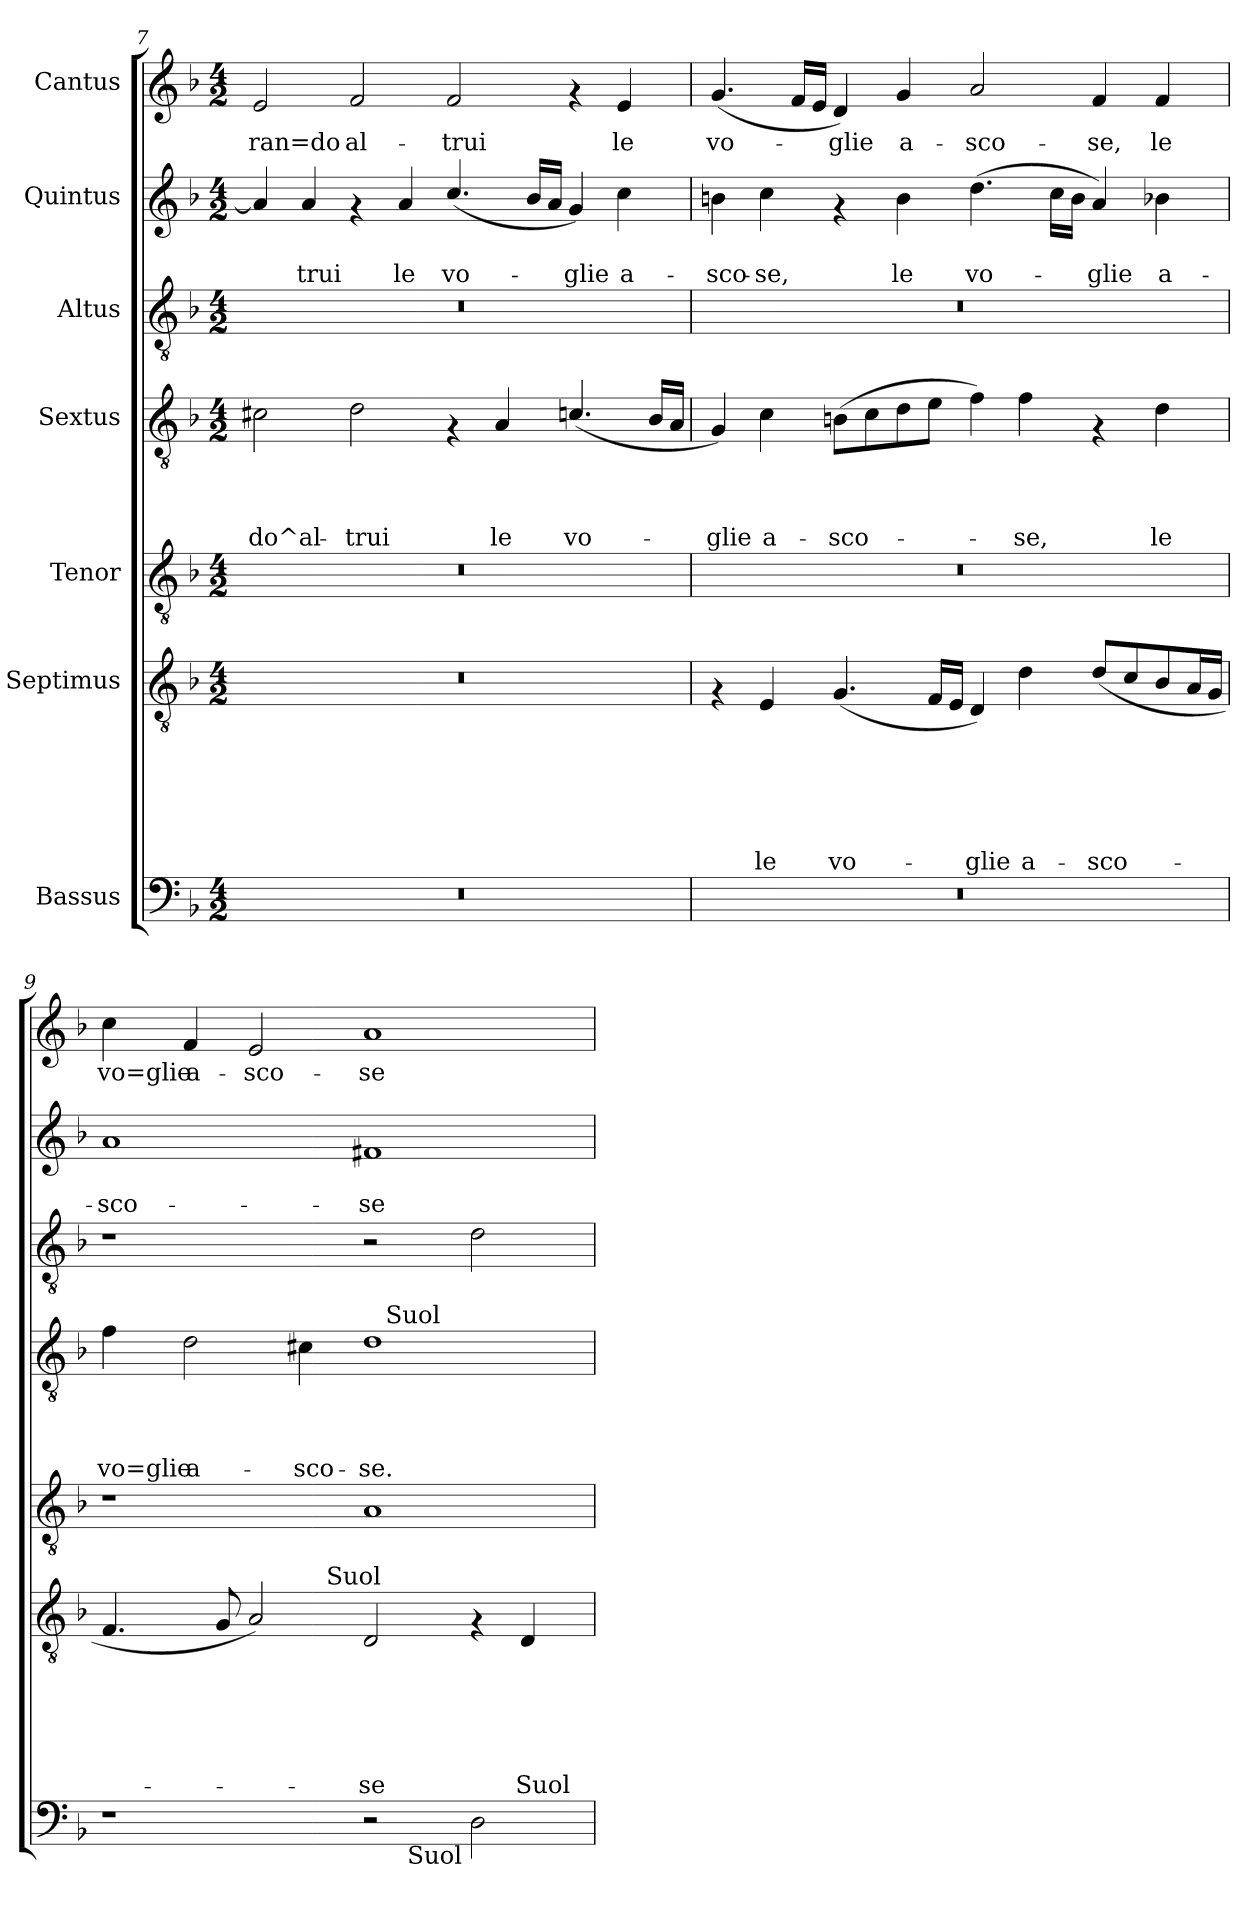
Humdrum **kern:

**kern	**kern	**text	**text	**text	**text	**text	**text	**kern	**kern	**text	**text	**text	**text	**kern	**kern	**text	**text	**kern	**text
*part7	*part6	*part6	*part6	*part6	*part6	*part6	*part6	*part5	*part4	*part4	*part4	*part4	*part4	*part3	*part2	*part2	*part2	*part1	*part1
*staff7	*staff6	*staff6	*staff6	*staff6	*staff6	*staff6	*staff6	*staff5	*staff4	*staff4	*staff4	*staff4	*staff4	*staff3	*staff2	*staff2	*staff2	*staff1	*staff1
*I"Bassus	*I"Septimus	*	*	*	*	*	*	*I"Tenor	*I"Sextus	*	*	*	*	*I"Altus	*I"Quintus	*	*	*I"Cantus	*
!!LO:PB:g=z
*clefF4	*clefGv2	*	*	*	*	*	*	*clefGv2	*clefGv2	*	*	*	*	*clefGv2	*clefG2	*	*	*clefG2	*
*k[b-]	*k[b-]	*	*	*	*	*	*	*k[b-]	*k[b-]	*	*	*	*	*k[b-]	*k[b-]	*	*	*k[b-]	*
*F:	*F:	*	*	*	*	*	*	*F:	*F:	*	*	*	*	*F:	*F:	*	*	*F:	*
*M4/2	*M4/2	*	*	*	*	*	*	*M4/2	*M4/2	*	*	*	*	*M4/2	*M4/2	*	*	*M4/2	*
=7	=7	=7	=7	=7	=7	=7	=7	=7	=7	=7	=7	=7	=7	=7	=7	=7	=7	=7	=7
!	!	!	!	!	!	!	!	!	!	!	!	!	!LO:LY:b	!	!	!	!	!	!LO:LY:b
0r	0r	.	.	.	.	.	.	0r	2c#X\	.	.	.	-do^al-	0r	4a/]	.	.	2e/	-ran=do
!	!	!	!	!	!	!	!	!	!	!	!	!	!	!	!	!	!LO:LY:b	!	!
.	.	.	.	.	.	.	.	.	.	.	.	.	.	.	4a/	.	-trui	.	.
!	!	!	!	!	!	!	!	!	!	!	!	!	!LO:LY:b	!	!	!	!	!	!LO:LY:b
.	.	.	.	.	.	.	.	.	2d\	.	.	.	-trui	.	4rf	.	.	2f/	al-
!	!	!	!	!	!	!	!	!	!	!	!	!	!	!	!	!	!LO:LY:b	!	!
.	.	.	.	.	.	.	.	.	.	.	.	.	.	.	4a/	.	le	.	.
!	!	!	!	!	!	!	!	!	!	!	!	!	!	!	!	!	!LO:LY:b	!	!LO:LY:b
.	.	.	.	.	.	.	.	.	4rF	.	.	.	.	.	(<4.cc/	.	vo-	2f/	-trui
!	!	!	!	!	!	!	!	!	!	!	!	!	!LO:LY:b	!	!	!	!	!	!
.	.	.	.	.	.	.	.	.	4A/	.	.	.	le	.	.	.	.	.	.
.	.	.	.	.	.	.	.	.	.	.	.	.	.	.	16b-/LL	.	.	.	.
.	.	.	.	.	.	.	.	.	.	.	.	.	.	.	16a/JJ	.	.	.	.
!	!	!	!	!	!	!	!	!	!	!	!	!	!LO:LY:b	!	!	!	!LO:LY:b	!	!
.	.	.	.	.	.	.	.	.	(<4.cn/	.	.	.	vo-	.	4g/)	.	-glie	4rf	.
!	!	!	!	!	!	!	!	!	!	!	!	!	!	!	!	!	!LO:LY:b	!	!LO:LY:b
.	.	.	.	.	.	.	.	.	.	.	.	.	.	.	4cc\	.	a-	4e/	le
.	.	.	.	.	.	.	.	.	16B-/LL	.	.	.	.	.	.	.	.	.	.
.	.	.	.	.	.	.	.	.	16A/JJ	.	.	.	.	.	.	.	.	.	.
=8	=8	=8	=8	=8	=8	=8	=8	=8	=8	=8	=8	=8	=8	=8	=8	=8	=8	=8	=8
!	!	!	!	!	!	!	!	!	!	!	!	!	!LO:LY:b	!	!	!	!LO:LY:b	!	!LO:LY:b
0r	4rF	.	.	.	.	.	.	0r	4G/)	.	.	.	-glie	0r	4bn\	.	-sco-	(<4.g/	vo-
!	!	!	!	!	!	!	!LO:LY:b	!	!	!	!	!	!LO:LY:b	!	!	!	!LO:LY:b	!	!
.	4E/	.	.	.	.	.	le	.	4c\	.	.	.	a-	.	4cc\	.	-se,	.	.
.	.	.	.	.	.	.	.	.	.	.	.	.	.	.	.	.	.	16f/LL	.
.	.	.	.	.	.	.	.	.	.	.	.	.	.	.	.	.	.	16e/JJ	.
!	!	!	!	!	!	!	!LO:LY:b	!	!	!	!	!	!LO:LY:b	!	!	!	!	!	!LO:LY:b
.	(<4.G/	.	.	.	.	.	vo-	.	(>8Bn\L	.	.	.	-sco-	.	4rf	.	.	4d/)	-glie
.	.	.	.	.	.	.	.	.	8c\	.	.	.	.	.	.	.	.	.	.
!	!	!	!	!	!	!	!	!	!	!	!	!	!	!	!	!	!LO:LY:b	!	!LO:LY:b
.	.	.	.	.	.	.	.	.	8d\	.	.	.	.	.	4b\	.	le	4g/	a-
.	16F/LL	.	.	.	.	.	.	.	8e\J	.	.	.	.	.	.	.	.	.	.
.	16E/JJ	.	.	.	.	.	.	.	.	.	.	.	.	.	.	.	.	.	.
!	!	!	!	!	!	!	!LO:LY:b	!	!	!	!	!	!	!	!	!	!LO:LY:b	!	!LO:LY:b
.	4D/)	.	.	.	.	.	-glie	.	4f\)	.	.	.	.	.	(>4.dd\	.	vo-	2a/	-sco-
!	!	!	!	!	!	!	!LO:LY:b	!	!	!	!	!	!LO:LY:b	!	!	!	!	!	!
.	4d\	.	.	.	.	.	a-	.	4f\	.	.	.	-se,	.	.	.	.	.	.
.	.	.	.	.	.	.	.	.	.	.	.	.	.	.	16cc\LL	.	.	.	.
.	.	.	.	.	.	.	.	.	.	.	.	.	.	.	16b\JJ	.	.	.	.
!	!	!	!	!	!	!	!LO:LY:b	!	!	!	!	!	!	!	!	!	!LO:LY:b	!	!LO:LY:b
.	(<8d/L	.	.	.	.	.	-sco-	.	4rF	.	.	.	.	.	4a/)	.	-glie	4f/	-se,
.	8c/	.	.	.	.	.	.	.	.	.	.	.	.	.	.	.	.	.	.
!	!	!	!	!	!	!	!	!	!	!	!	!	!LO:LY:b	!	!	!	!LO:LY:b	!	!LO:LY:b
.	8B-/	.	.	.	.	.	.	.	4d\	.	.	.	le	.	4b-X\	.	a-	4f/	le
.	16A/L	.	.	.	.	.	.	.	.	.	.	.	.	.	.	.	.	.	.
.	16G/JJ	.	.	.	.	.	.	.	.	.	.	.	.	.	.	.	.	.	.
=9	=9	=9	=9	=9	=9	=9	=9	=9	=9	=9	=9	=9	=9	=9	=9	=9	=9	=9	=9
!	!	!	!	!	!	!	!	!	!	!	!	!	!LO:LY:b	!	!	!	!LO:LY:b	!	!LO:LY:b
*^	*^	*	*	*	*	*	*	*	*^	*	*	*	*	*	*	*	*	*	*
1r	1ryy	4.F/	2ryy	.	.	.	.	.	.	1r	4f\	1ryy	.	.	.	vo=glie	1r	1a	.	-sco-	4cc\	vo=glie
!	!	!	!	!	!	!	!	!	!	!	!	!	!	!	!	!LO:LY:b	!	!	!	!	!	!LO:LY:b
.	.	.	.	.	.	.	.	.	.	.	2d\	.	.	.	.	a-	.	.	.	.	4f/	a-
.	.	8G/	.	.	.	.	.	.	.	.	.	.	.	.	.	.	.	.	.	.	.	.
!	!	!	!	!	!	!	!	!	!	!	!	!	!	!	!	!	!	!	!	!	!	!LO:LY:b
.	.	2A/)	4ryy	.	.	.	.	.	.	.	.	.	.	.	.	.	.	.	.	.	2e/	-sco-
!	!	!	!	!	!	!	!	!	!	!	!	!	!	!	!	!LO:LY:b	!	!	!	!	!	!
.	.	.	16.ryy	.	.	.	.	.	.	.	4c#X\	.	.	.	.	-sco-	.	.	.	.	.	.
!	!	!	!LO:TX:a:t=Suol	!	!	!	!	!	!	!	!	!	!	!	!	!	!	!	!	!	!	!
.	.	.	1ryy	.	.	.	.	.	.	.	.	.	.	.	.	.	.	.	.	.	.	.
!	!	!	!	!	!	!	!	!	!LO:LY:b	!	!	!	!	!	!	!LO:LY:b	!	!	!	!LO:LY:b	!	!LO:LY:b
2r	8ryy	2D/	.	.	.	.	.	.	-se	1A	1d	16ryy	.	.	.	-se.	2r	1f#X	.	-se	1a	-se
!	!	!	!	!	!	!	!	!	!	!	!	!LO:TX:a:t=Suol	!	!	!	!	!	!	!	!	!	!
.	.	.	.	.	.	.	.	.	.	.	.	2...ryy	.	.	.	.	.	.	.	.	.	.
!	!LO:TX:b:t=Suol	!	!	!	!	!	!	!	!	!	!	!	!	!	!	!	!	!	!	!	!	!
.	2..ryy	.	.	.	.	.	.	.	.	.	.	.	.	.	.	.	.	.	.	.	.	.
2D\	.	4rF	.	.	.	.	.	.	.	.	.	.	.	.	.	.	2d\	.	.	.	.	.
!	!	!	!	!	!	!	!	!	!LO:LY:b	!	!	!	!	!	!	!	!	!	!	!	!	!
.	.	4D/	.	.	.	.	.	.	Suol	.	.	.	.	.	.	.	.	.	.	.	.	.
.	.	.	8ryy	.	.	.	.	.	.	.	.	.	.	.	.	.	.	.	.	.	.	.
.	.	.	32ryy	.	.	.	.	.	.	.	.	.	.	.	.	.	.	.	.	.	.	.
*v	*v	*	*	*	*	*	*	*	*	*	*v	*v	*	*	*	*	*	*	*	*	*	*
*	*v	*v	*	*	*	*	*	*	*	*	*	*	*	*	*	*	*	*	*	*
=	=	=	=	=	=	=	=	=	=	=	=	=	=	=	=	=	=	=	=
*-	*-	*-	*-	*-	*-	*-	*-	*-	*-	*-	*-	*-	*-	*-	*-	*-	*-	*-	*-
